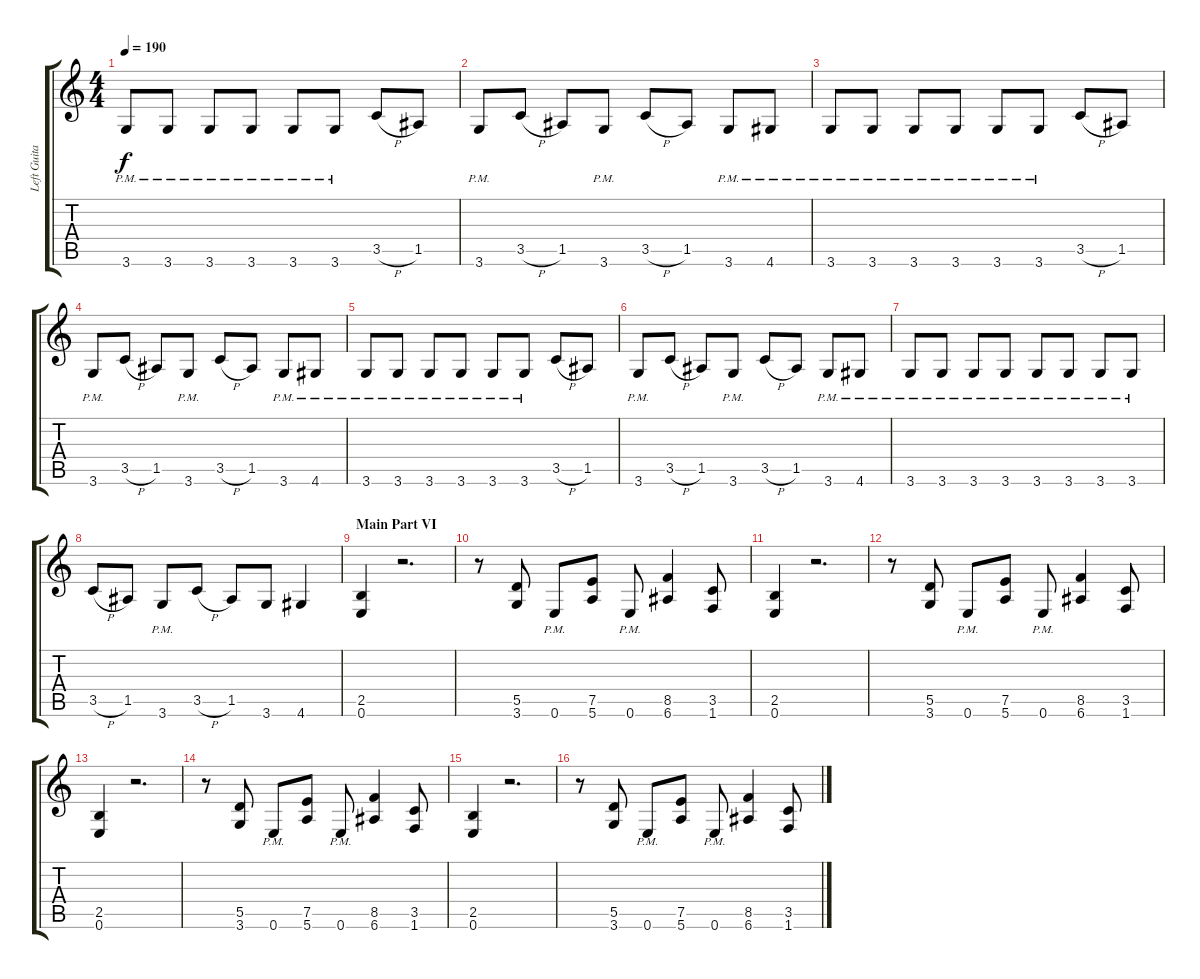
\track ("Left Guitar" "Left Guita") {instrument distortionguitar}
\staff {score tabs}
\tuning (E4 B3 G3 D3 A2 E2) {hide}
\ts (4 4)
\tempo 190
\clef g2
\ks c
3.6{pm}.8{dy f} 3.6{pm}.8 3.6{pm}.8 3.6{pm}.8 3.6{pm}.8 3.6{pm}.8 3.5{h}.8 1.5.8 |
3.6{pm}.8 3.5{h}.8 1.5.8 3.6{pm}.8 3.5{h}.8 1.5.8 3.6{pm}.8 4.6{pm}.8 |
3.6{pm}.8 3.6{pm}.8 3.6{pm}.8 3.6{pm}.8 3.6{pm}.8 3.6{pm}.8 3.5{h}.8 1.5.8 |
3.6{pm}.8 3.5{h}.8 1.5.8 3.6{pm}.8 3.5{h}.8 1.5.8 3.6{pm}.8 4.6{pm}.8 |
3.6{pm}.8 3.6{pm}.8 3.6{pm}.8 3.6{pm}.8 3.6{pm}.8 3.6{pm}.8 3.5{h}.8 1.5.8 |
3.6{pm}.8 3.5{h}.8 1.5.8 3.6{pm}.8 3.5{h}.8 1.5.8 3.6{pm}.8 4.6{pm}.8 |
3.6{pm}.8 3.6{pm}.8 3.6{pm}.8 3.6{pm}.8 3.6{pm}.8 3.6{pm}.8 3.6{pm}.8 3.6{pm}.8 |
3.5{h}.8 1.5.8 3.6{pm}.8 3.5{h}.8 1.5.8 3.6.8 4.6.4 |
\section ("" "Main Part VI")
(2.5 0.6).4 r.2{d} |
r.8 (5.5 3.6).8 0.6{pm}.8 (7.5 5.6).8 0.6{pm}.8 (8.5 6.6).4 (3.5 1.6).8 |
(2.5 0.6).4 r.2{d} |
r.8 (5.5 3.6).8 0.6{pm}.8 (7.5 5.6).8 0.6{pm}.8 (8.5 6.6).4 (3.5 1.6).8 |
(2.5 0.6).4 r.2{d} |
r.8 (5.5 3.6).8 0.6{pm}.8 (7.5 5.6).8 0.6{pm}.8 (8.5 6.6).4 (3.5 1.6).8 |
(2.5 0.6).4 r.2{d} |
r.8 (5.5 3.6).8 0.6{pm}.8 (7.5 5.6).8 0.6{pm}.8 (8.5 6.6).4 (3.5 1.6).8
